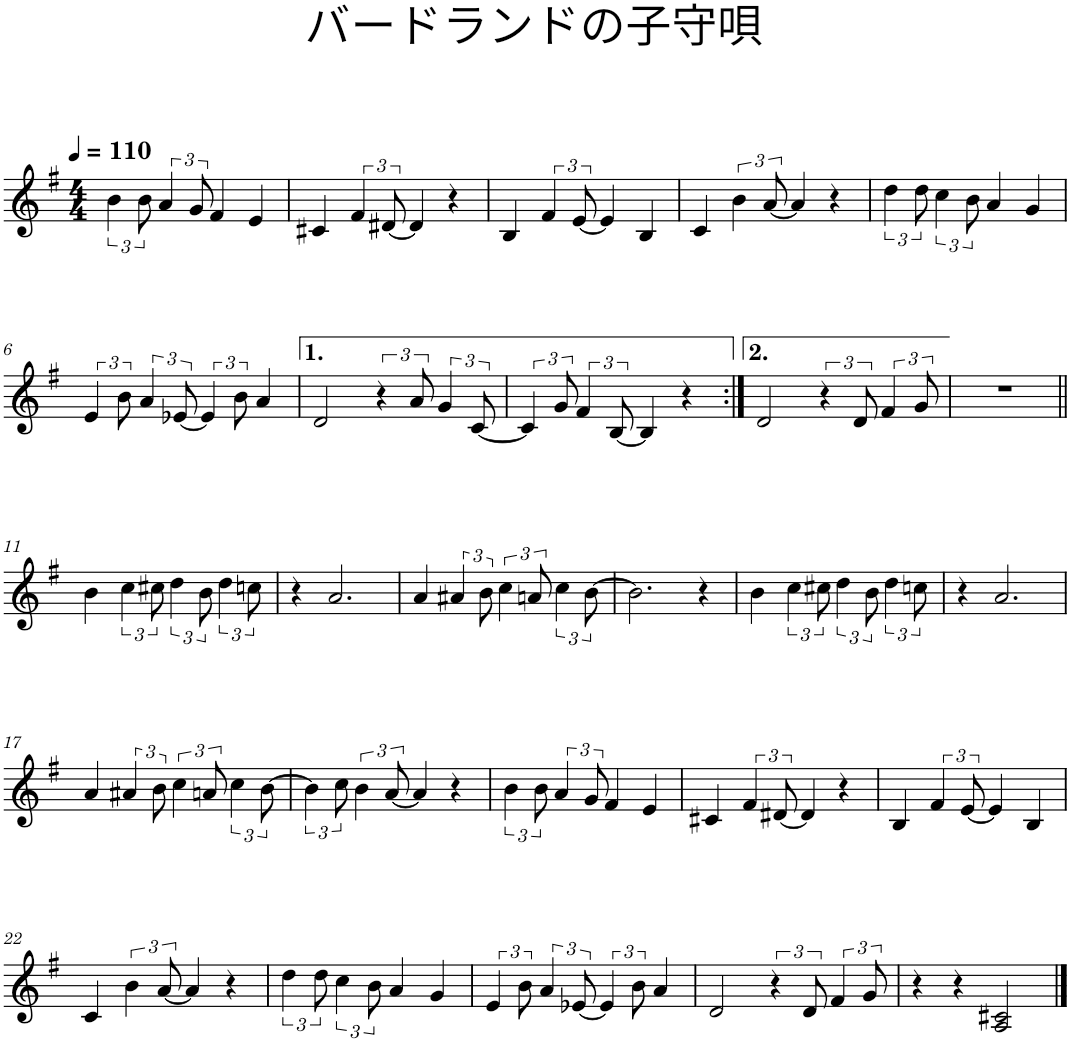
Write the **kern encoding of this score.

**kern
*part1
*staff1
*I"Piano
*I'Pno.
*clefG2
*k[f#]
*M4/4
*MM110
=1
6b\
12b\
6a/
12g/
4f#/
4e/
=2
4c#X/
6f#/
[12d#X/
4d#/]
4r
=3
4B/
6f#/
[12e/
4e/]
4B/
=4
4c/
6b\
[12a/
4a/]
4r
=5
6dd\
12dd\
6cc\
12b\
4a/
4g/
!!LO:LB:g=z
=6
6e/
12b\
6a/
[4e-X/
12b\
4a/
=7
2d/
6r
12a/
6g/
[12c/
=8
6c/]
12g/
6f#/
[12B/
4B/]
4r
=9:|!
2d/
6r
12d/
6f#/
12g/
=10
1r
!!LO:LB:g=z
=11||
4b\
6cc\
12cc#X\
6dd\
12b\
6dd\
12ccn\
=12
4r
2.a/
=13
4a/
6a#X/
12b\
6cc\
12an/
6cc\
[12b\
=14
2.b\]
4r
=15
4b\
6cc\
12cc#X\
6dd\
12b\
6dd\
12ccn\
=16
4r
2.a/
!!LO:LB:g=z
=17
4a/
6a#X/
12b\
6cc\
12an/
6cc\
[12b\
=18
6b\]
12cc\
6b\
[12a/
4a/]
4r
=19
6b\
12b\
6a/
12g/
4f#/
4e/
=20
4c#X/
6f#/
[12d#X/
4d#/]
4r
=21
4B/
6f#/
[12e/
4e/]
4B/
!!LO:LB:g=z
=22
4c/
6b\
[12a/
4a/]
4r
=23
6dd\
12dd\
6cc\
12b\
4a/
4g/
=24
6e/
12b\
6a/
[4e-X/
12b\
4a/
=25
2d/
6r
12d/
6f#/
12g/
=26
4r
4r
2A/ 2c#X/
==
*-
